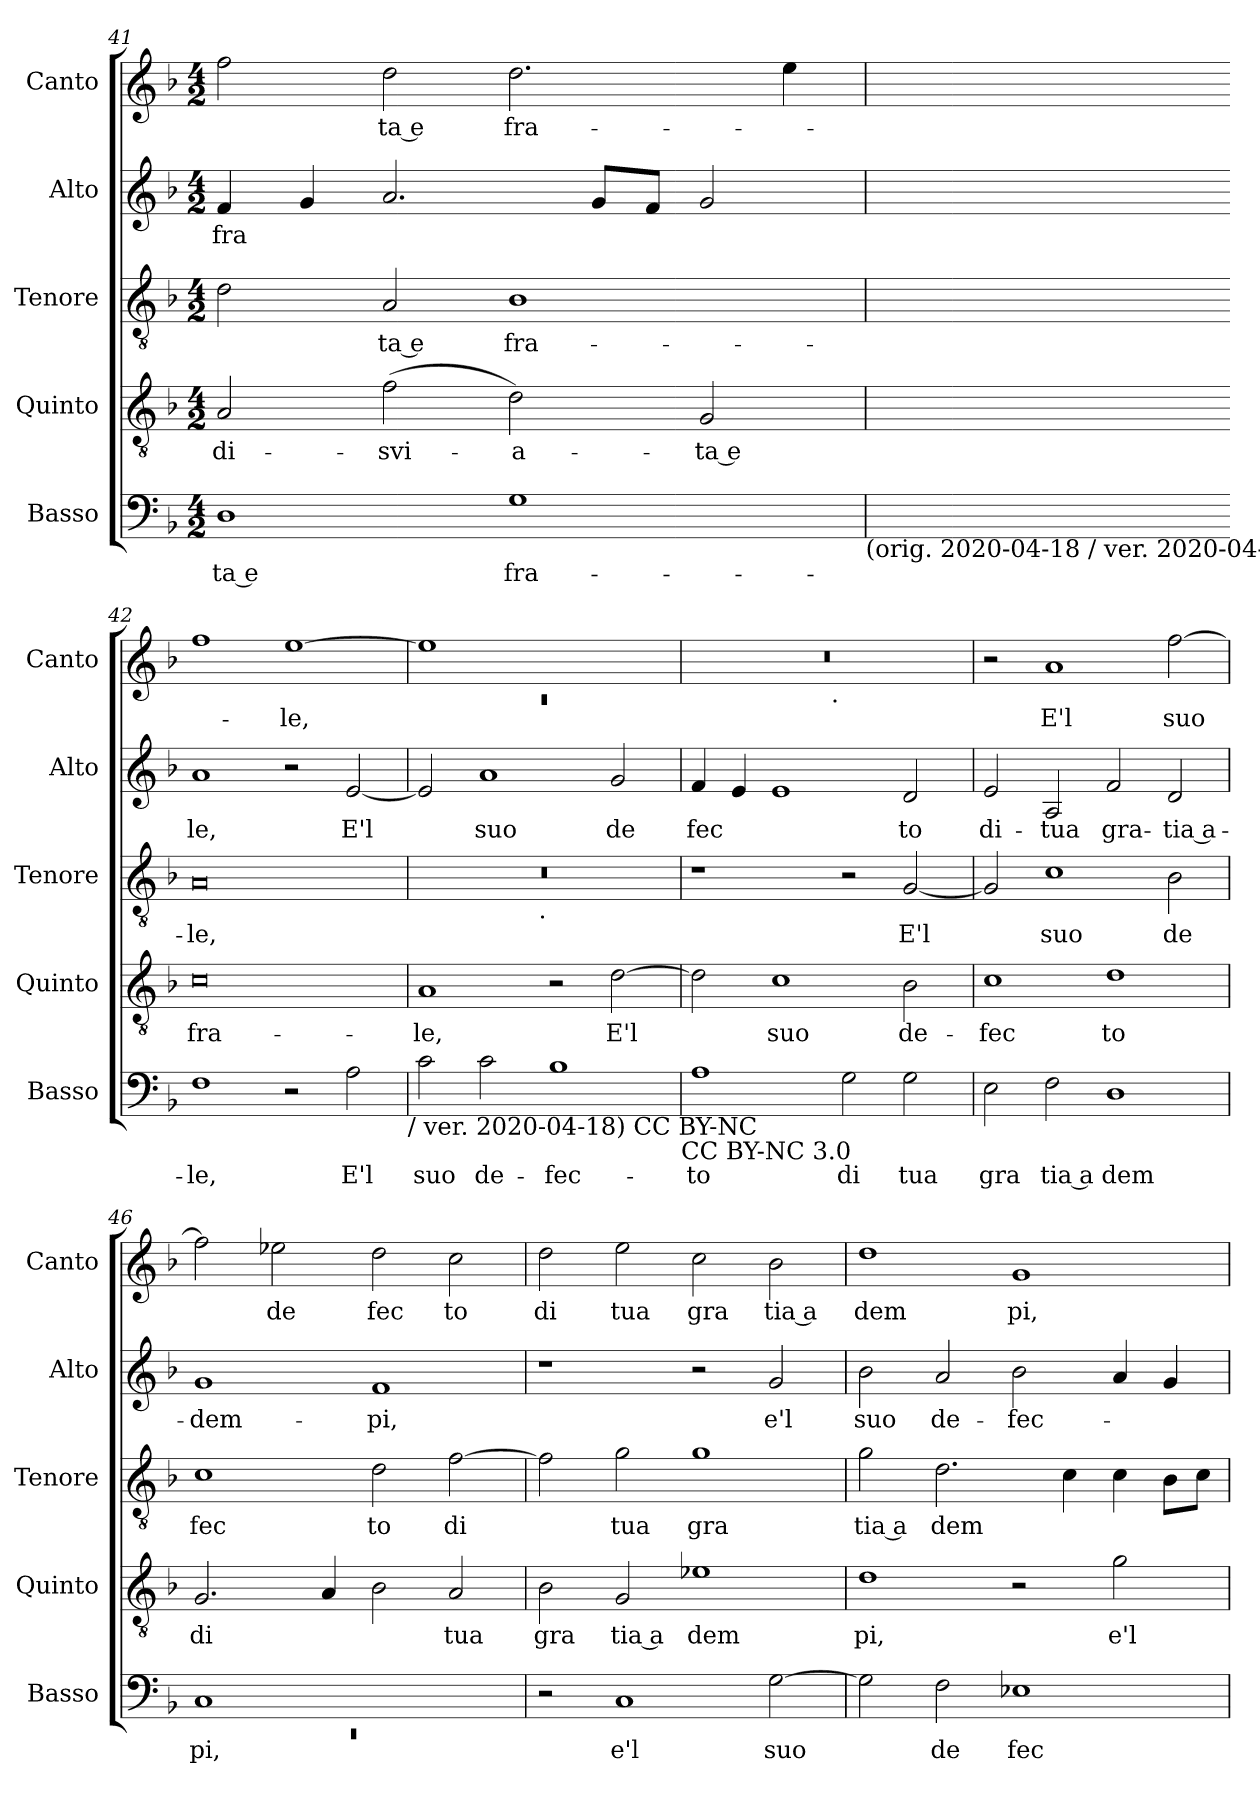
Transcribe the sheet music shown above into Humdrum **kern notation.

**kern	**text	**kern	**text	**kern	**text	**kern	**text	**kern	**text
*part5	*part5	*part4	*part4	*part3	*part3	*part2	*part2	*part1	*part1
*staff5	*staff5	*staff4	*staff4	*staff3	*staff3	*staff2	*staff2	*staff1	*staff1
*I"Basso	*	*I"Quinto	*	*I"Tenore	*	*I"Alto	*	*I"Canto	*
*I'Basso	*	*I'Quinto	*	*I'Tenore	*	*I'Alto	*	*I'Canto	*
!!LO:LB:g=z
*clefF4	*	*clefGv2	*	*clefGv2	*	*clefG2	*	*clefG2	*
*k[b-]	*	*k[b-]	*	*k[b-]	*	*k[b-]	*	*k[b-]	*
*F:	*	*F:	*	*F:	*	*F:	*	*F:	*
*M4/2	*	*M4/2	*	*M4/2	*	*M4/2	*	*M4/2	*
=41	=41	=41	=41	=41	=41	=41	=41	=41	=41
1D	ta e	2A/	di-	2d\	.	4f/	fra	2ff\	.
.	.	.	.	.	.	4g/	.	.	.
.	.	(>2f\	-svi-	2A/	ta e	2.a/	.	2dd\	ta e
1G	fra-	2d\)	-a-	1B-	fra-	.	.	2.dd\	fra-
.	.	.	.	.	.	8g/L	.	.	.
.	.	.	.	.	.	8f/J	.	.	.
.	.	2G/	ta e	.	.	2g/	.	.	.
.	.	.	.	.	.	.	.	4ee\	.
!LO:TX:b:t=(orig. 2020-04-18 / ver. 2020-04-18)	!	!	!	!	!	!	!	!	!
=42	=42	=42	=42	=42	=42	=42	=42	=42	=42
1F	-le,	0c	fra-	0A	-le,	1a	le,	1ff	.
2r	.	.	.	.	.	2r	.	[1ee	-le,
2A\	E'l	.	.	.	.	[2e/	E'l	.	.
!LO:TX:b:t=/ ver. 2020-04-18) CC BY-NC	!	!	!	!	!	!	!	!	!
=43	=43	=43	=43	=43	=43	=43	=43	=43	=43
*	*	*	*	*^	*	*	*	*^	*
2c\	suo	1A	-le,	0r	2ryy	.	2e/]	.	1ee]	0rc	.
2c\	de-	.	.	.	4...ryy	.	1a	suo	.	.	.
!	!	!	!	!	!LO:TX:b:t=.	!	!	!	!	!	!
.	.	.	.	.	1ryy	.	.	.	.	.	.
1B-	-fec-	2r	.	.	.	.	.	.	1ryy	.	.
.	.	[2d\	E'l	.	.	.	2g/	de	.	.	.
.	.	.	.	.	32ryy	.	.	.	.	.	.
!LO:TX:b:t=CC BY-NC 3.0	!	!	!	!	!	!	!	!	!	!	!
*	*	*	*	*v	*v	*	*	*	*	*	*
=44	=44	=44	=44	=44	=44	=44	=44	=44	=44	=44
1A	-to	2d\]	.	1r	.	4f/	fec	0r	2ryy	.
.	.	.	.	.	.	4e/	.	.	.	.
.	.	1c	suo	.	.	1e	.	.	4...ryy	.
!	!	!	!	!	!	!	!	!	!LO:TX:b:t=.	!
.	.	.	.	.	.	.	.	.	1ryy	.
2G\	di	.	.	2r	.	.	.	.	.	.
2G\	tua	2B-\	de-	[2G/	E'l	2d/	to	.	.	.
.	.	.	.	.	.	.	.	.	32ryy	.
*	*	*	*	*	*	*	*	*v	*v	*
!!LO:PB:g=z
=45	=45	=45	=45	=45	=45	=45	=45	=45	=45
2E\	gra	1c	-fec	2G/]	.	2e/	di-	2r	.
2F\	tia a	.	.	1c	suo	2A/	-tua	1a	E'l
1D	dem	1d	to	.	.	2f/	gra-	.	.
.	.	.	.	2B-\	de	2d/	tia a-	[2ff\	suo
=46	=46	=46	=46	=46	=46	=46	=46	=46	=46
*^	*	*	*	*	*	*	*	*	*
1C	0rEE	pi,	2.G/	di	1c	fec	1g	-dem-	2ff\]	.
.	.	.	.	.	.	.	.	.	2ee-X\	de
.	.	.	4A/	.	.	.	.	.	.	.
1ryy	.	.	2B-\	.	2d\	to	1f	-pi,	2dd\	fec
.	.	.	2A/	tua	[2f\	di	.	.	2cc\	to
*v	*v	*	*	*	*	*	*	*	*	*
=47	=47	=47	=47	=47	=47	=47	=47	=47	=47
2r	.	2B-\	gra	2f\]	.	1r	.	2dd\	di
1C	e'l	2G/	tia a	2g\	tua	.	.	2ee\	tua
.	.	1e-X	dem	1g	gra	2r	.	2cc\	gra
[2G\	suo	.	.	.	.	2g/	e'l	2b-\	tia a
=48	=48	=48	=48	=48	=48	=48	=48	=48	=48
2G\]	.	1d	pi,	2g\	tia a	2b-\	suo	1dd	dem
2F\	de	.	.	2.d\	dem	2a/	de-	.	.
1E-X	fec	2r	.	.	.	2b-\	-fec-	1g	pi,
.	.	.	.	4c\	.	.	.	.	.
.	.	2g\	e'l	4c\	.	4a/	.	.	.
.	.	.	.	8B-\L	.	4g/	.	.	.
.	.	.	.	8c\J	.	.	.	.	.
=	=	=	=	=	=	=	=	=	=
*-	*-	*-	*-	*-	*-	*-	*-	*-	*-
